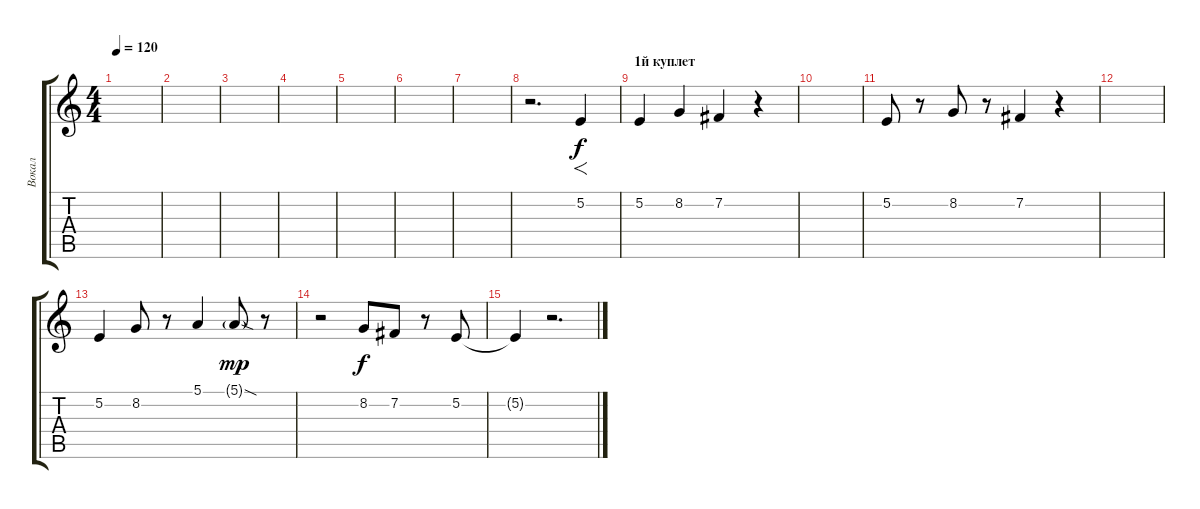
\track ("Вокал" "Вокал") {instrument choiraahs}
\staff {score tabs}
\tuning (E4 B3 G3 D3 A2 E2) {hide}
\ts (4 4)
\tempo 120
\clef g2
\ks c
|
|
|
|
|
|
|
r.2{d} 5.2.4{f} |
\section ("" "1й куплет")
5.2.4 8.2.4 7.2.4 r.4 |
|
5.2.8 r.8 8.2.8 r.8 7.2.4 r.4 |
|
5.2.4 8.2.8 r.8 5.1.4 5.1{sod g}.8{dy mp} r.8 |
r.2 8.2.8{dy f} 7.2.8 r.8 5.2.8 |
5.2{t}.4 r.2{d}
